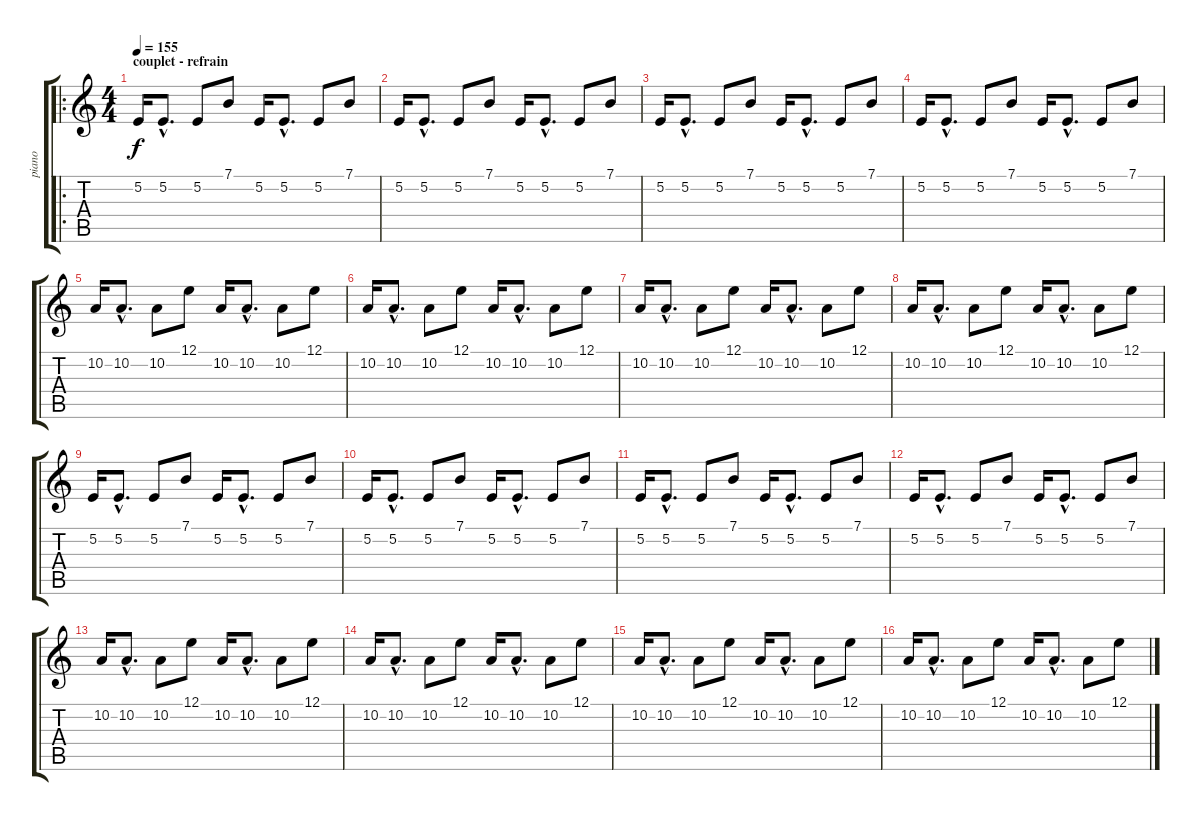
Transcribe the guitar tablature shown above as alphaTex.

\track ("piano" "piano") {instrument acousticgrandpiano}
\staff {score tabs}
\tuning (E4 B3 G3 D3 A2 E2) {hide}
\ro
\ts (4 4)
\section ("" "couplet - refrain")
\tempo 155
\clef g2
\ks c
5.2.16{dy f} 5.2{hac}.8{d} 5.2.8 7.1.8 5.2.16 5.2{hac}.8{d} 5.2.8 7.1.8 |
5.2.16 5.2{hac}.8{d} 5.2.8 7.1.8 5.2.16 5.2{hac}.8{d} 5.2.8 7.1.8 |
5.2.16 5.2{hac}.8{d} 5.2.8 7.1.8 5.2.16 5.2{hac}.8{d} 5.2.8 7.1.8 |
5.2.16 5.2{hac}.8{d} 5.2.8 7.1.8 5.2.16 5.2{hac}.8{d} 5.2.8 7.1.8 |
10.2.16 10.2{hac}.8{d} 10.2.8 12.1.8 10.2.16 10.2{hac}.8{d} 10.2.8 12.1.8 |
10.2.16 10.2{hac}.8{d} 10.2.8 12.1.8 10.2.16 10.2{hac}.8{d} 10.2.8 12.1.8 |
10.2.16 10.2{hac}.8{d} 10.2.8 12.1.8 10.2.16 10.2{hac}.8{d} 10.2.8 12.1.8 |
10.2.16 10.2{hac}.8{d} 10.2.8 12.1.8 10.2.16 10.2{hac}.8{d} 10.2.8 12.1.8 |
5.2.16 5.2{hac}.8{d} 5.2.8 7.1.8 5.2.16 5.2{hac}.8{d} 5.2.8 7.1.8 |
5.2.16 5.2{hac}.8{d} 5.2.8 7.1.8 5.2.16 5.2{hac}.8{d} 5.2.8 7.1.8 |
5.2.16 5.2{hac}.8{d} 5.2.8 7.1.8 5.2.16 5.2{hac}.8{d} 5.2.8 7.1.8 |
5.2.16 5.2{hac}.8{d} 5.2.8 7.1.8 5.2.16 5.2{hac}.8{d} 5.2.8 7.1.8 |
10.2.16 10.2{hac}.8{d} 10.2.8 12.1.8 10.2.16 10.2{hac}.8{d} 10.2.8 12.1.8 |
10.2.16 10.2{hac}.8{d} 10.2.8 12.1.8 10.2.16 10.2{hac}.8{d} 10.2.8 12.1.8 |
10.2.16 10.2{hac}.8{d} 10.2.8 12.1.8 10.2.16 10.2{hac}.8{d} 10.2.8 12.1.8 |
10.2.16 10.2{hac}.8{d} 10.2.8 12.1.8 10.2.16 10.2{hac}.8{d} 10.2.8 12.1.8
